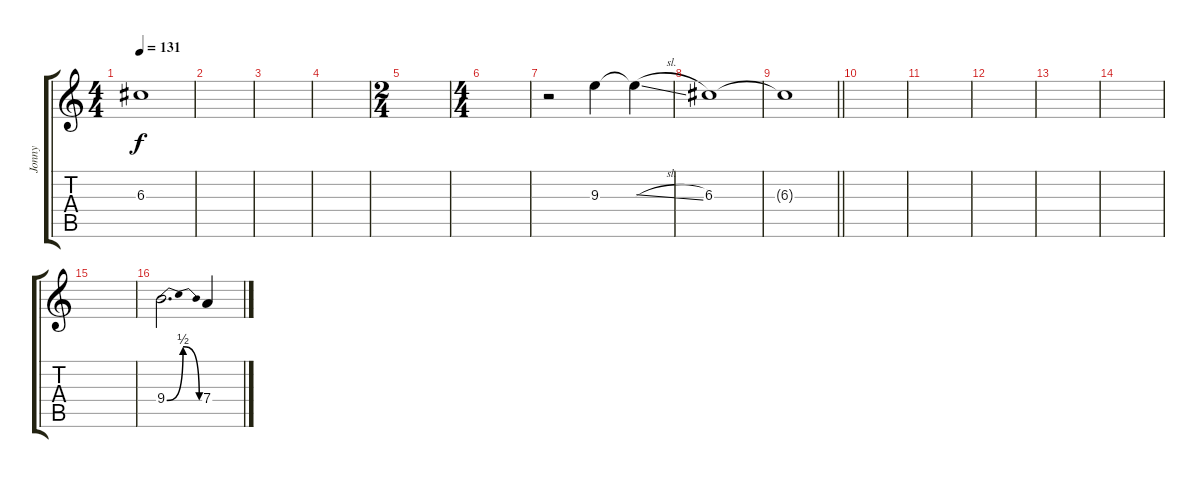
\track ("Jonny" "Jonny") {instrument electricguitarclean}
\staff {score tabs}
\tuning (E4 B3 G3 D3 A2 E2) {hide}
\ts (4 4)
\tempo 131
\clef g2
\ks c
6.3{t}.1{dy f} |
|
|
|
\ts (2 4)
|
\ts (4 4)
|
r.2 9.3.4 9.3{sl t}.4 |
6.3.1 |
\barLineRight lightlight
6.3{t}.1 |
|
|
|
|
|
|
9.4{be (bendrelease 0 0 15 2 45 2 60 0)}.2{d} 7.4.4
